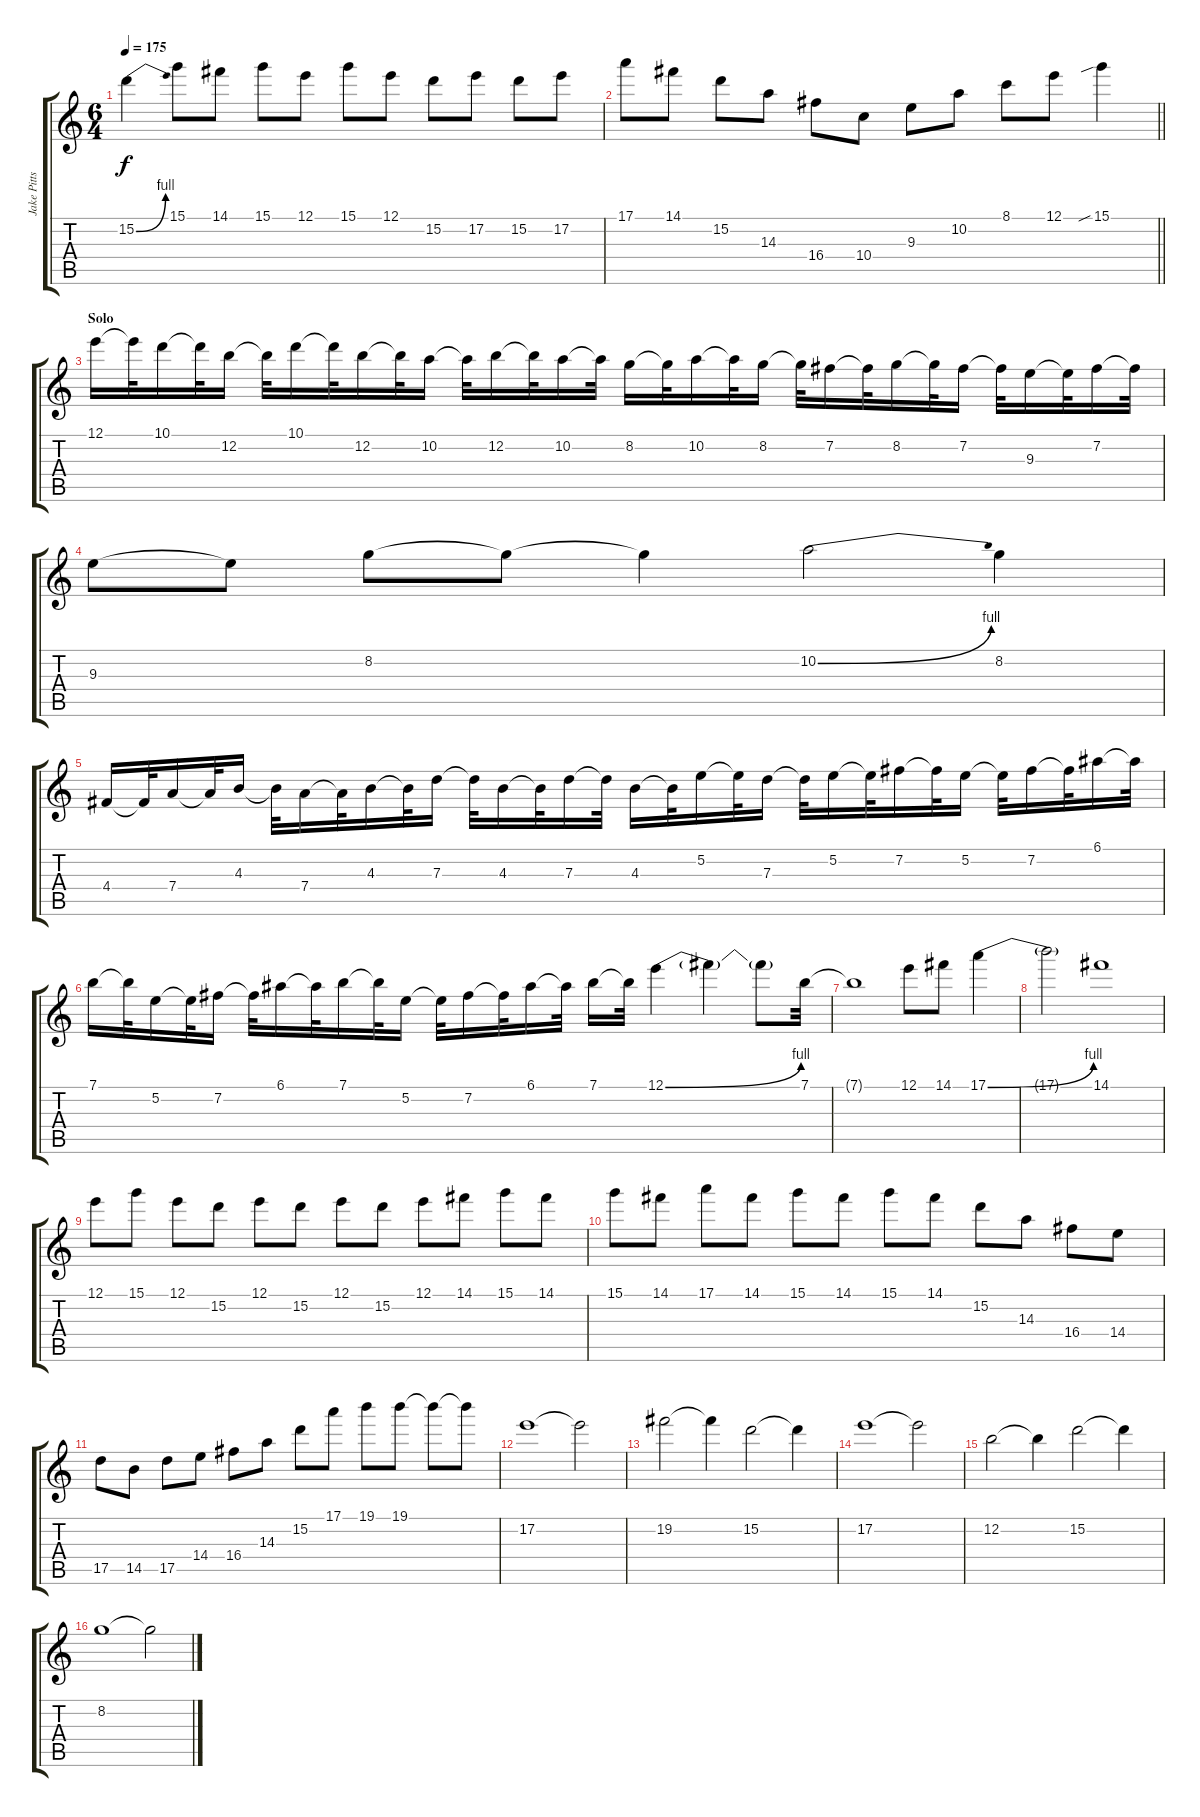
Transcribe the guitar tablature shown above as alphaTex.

\track ("Jake Pitts" "Jake Pitts") {instrument overdrivenguitar}
\staff {score tabs}
\tuning (E4 B3 G3 D3 A2 E2) {hide}
\ts (6 4)
\tempo 175
\clef g2
\ks c
15.2{be (bend 0 0 60 4)}.4{dy f} 15.1.8 14.1.8 15.1.8 12.1.8 15.1.8 12.1.8 15.2.8 17.2.8 15.2.8 17.2.8 |
\barLineRight lightlight
17.1.8 14.1.8 15.2.8 14.3.8 16.4.8 10.4.8 9.3.8 10.2.8 8.1.8 12.1.8 15.1{sib}.4 |
\section ("" "Solo")
12.1.16 12.1{t}.32 10.1.16 10.1{t}.32 12.2.16 12.2{t}.32 10.1.16 10.1{t}.32 12.2.16 12.2{t}.32 10.2.16 10.2{t}.32 12.2.16 12.2{t}.32 10.2.16 10.2{t}.32 8.2.16 8.2{t}.32 10.2.16 10.2{t}.32 8.2.16 8.2{t}.32 7.2.16 7.2{t}.32 8.2.16 8.2{t}.32 7.2.16 7.2{t}.32 9.3.16 9.3{t}.32 7.2.16 7.2{t}.32 |
9.3.8 9.3{t}.8 8.2.8 8.2{t}.8 8.2{t}.4 10.2{be (bend 0 0 60 4)}.2 8.2.4 |
4.4.16 4.4{t}.32 7.4.16 7.4{t}.32 4.3.16 4.3{t}.32 7.4.16 7.4{t}.32 4.3.16 4.3{t}.32 7.3.16 7.3{t}.32 4.3.16 4.3{t}.32 7.3.16 7.3{t}.32 4.3.16 4.3{t}.32 5.2.16 5.2{t}.32 7.3.16 7.3{t}.32 5.2.16 5.2{t}.32 7.2.16 7.2{t}.32 5.2.16 5.2{t}.32 7.2.16 7.2{t}.32 6.1.16 6.1{t}.32 |
7.1.16 7.1{t}.32 5.2.16 5.2{t}.32 7.2.16 7.2{t}.32 6.1.16 6.1{t}.32 7.1.16 7.1{t}.32 5.2.16 5.2{t}.32 7.2.16 7.2{t}.32 6.1.16 6.1{t}.32 7.1.16 7.1{t}.32 12.1{be (bend 0 0 60 4)}.4 12.1{t}.4 12.1{t}.8 7.1.32 |
7.1{t}.1 12.1.8 14.1.8 17.1{be (bend 0 0 60 4)}.4 |
17.1{t}.2 14.1.1 |
12.1.8 15.1.8 12.1.8 15.2.8 12.1.8 15.2.8 12.1.8 15.2.8 12.1.8 14.1.8 15.1.8 14.1.8 |
15.1.8 14.1.8 17.1.8 14.1.8 15.1.8 14.1.8 15.1.8 14.1.8 15.2.8 14.3.8 16.4.8 14.4.8 |
17.5.8 14.5.8 17.5.8 14.4.8 16.4.8 14.3.8 15.2.8 17.1.8 19.1.8 19.1.8 19.1{t}.8 19.1{t}.8 |
17.2.1 17.2{t}.2 |
19.2.2 19.2{t}.4 15.2.2 15.2{t}.4 |
17.2.1 17.2{t}.2 |
12.2.2 12.2{t}.4 15.2.2 15.2{t}.4 |
8.2.1 8.2{t}.2
